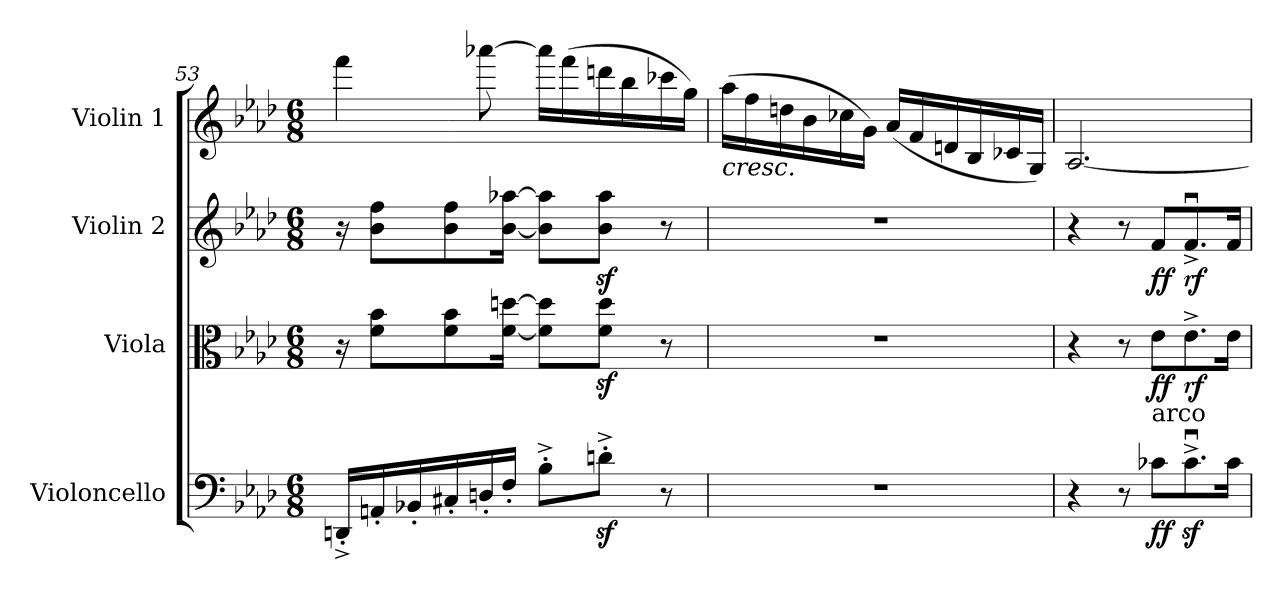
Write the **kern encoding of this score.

**kern	**dynam	**kern	**dynam	**kern	**dynam	**kern	**dynam
*part4	*part4	*part3	*part3	*part2	*part2	*part1	*part1
*staff4	*staff4	*staff3	*staff3	*staff2	*staff2	*staff1	*staff1
*I"Violoncello	*	*I"Viola	*	*I"Violin 2	*	*I"Violin 1	*
*I'Vc	*	*I'Vla	*	*I'Vln	*	*I'Vln	*
!!LO:LB:g=z
*clefF4	*	*clefC3	*	*clefG2	*	*clefG2	*
*k[b-e-a-d-]	*	*k[b-e-a-d-]	*	*k[b-e-a-d-]	*	*k[b-e-a-d-]	*
*M6/8	*	*M6/8	*	*M6/8	*	*M6/8	*
=53	=53	=53	=53	=53	=53	=53	=53
16DDn'^/LL	.	16r	.	16r	.	4fff\	.
16AAn'/	.	8f\ 8b-\L	.	8b-\ 8ff\L	.	.	.
16BB-X'/	.	.	.	.	.	.	.
16C#X'/	.	8f\ 8b-\	.	8b-\ 8ff\	.	.	.
!	!	!	!	!	!	!	!LO:DY:b
16Dn'/	.	.	.	.	.	[8aaa-X\	other-dynamics
16F'/JJ	.	[16f\ [16ddn\Jk	.	[16b-\ [16aa-X\Jk	.	.	.
8B-'^\L	.	8f\] 8dd\]L	.	8b-\] 8aa-\]L	.	16aaa-\LL]	.
.	.	.	.	.	.	(16fff\	.
8dnz<'^\J	.	8f\z< 8dd\z<J	.	8b-\z< 8aa-\z<J	.	16dddn\	.
.	.	.	.	.	.	16bb-\	.
8r	.	8r	.	8r	.	16ccc-X\	.
.	.	.	.	.	.	16gg\JJ)	.
!!LO:LB:g=z
=54	=54	=54	=54	=54	=54	=54	=54
!	!	!	!	!	!	!LO:TX:b:i:t=cresc.	!
2.r	.	2.r	.	2.r	.	(16aa-\LL	.
.	.	.	.	.	.	16ff\	.
.	.	.	.	.	.	16ddn\	.
.	.	.	.	.	.	16b-\	.
.	.	.	.	.	.	16cc-X\	.
.	.	.	.	.	.	16g\JJ)	.
.	.	.	.	.	.	(16a-/LL	.
.	.	.	.	.	.	16f/	.
.	.	.	.	.	.	16dn/	.
.	.	.	.	.	.	16B-/	.
.	.	.	.	.	.	16c-X/	.
.	.	.	.	.	.	16G/JJ)	.
=55	=55	=55	=55	=55	=55	=55	=55
!	!	!	!	!	!	!	!LO:DY:b
4r	.	4r	.	4r	.	[2.A-/	other-dynamics
8r	.	8r	.	8r	.	.	.
!LO:TX:a:t=arco	!	!	!	!	!	!	!
!	!LO:DY:b	!	!LO:DY:b	!	!LO:DY:b	!	!
8c-X\L	ff	8e-\L	ff	8f/L	ff	.	.
!	!	!	!LO:DY:b	!	!LO:DY:b	!	!
8.c-z<u^\	.	8.e-^\	rf	8.fu^/	rf	.	.
16c-\Jk	.	16e-\Jk	.	16f/Jk	.	.	.
=	=	=	=	=	=	=	=
*-	*-	*-	*-	*-	*-	*-	*-
